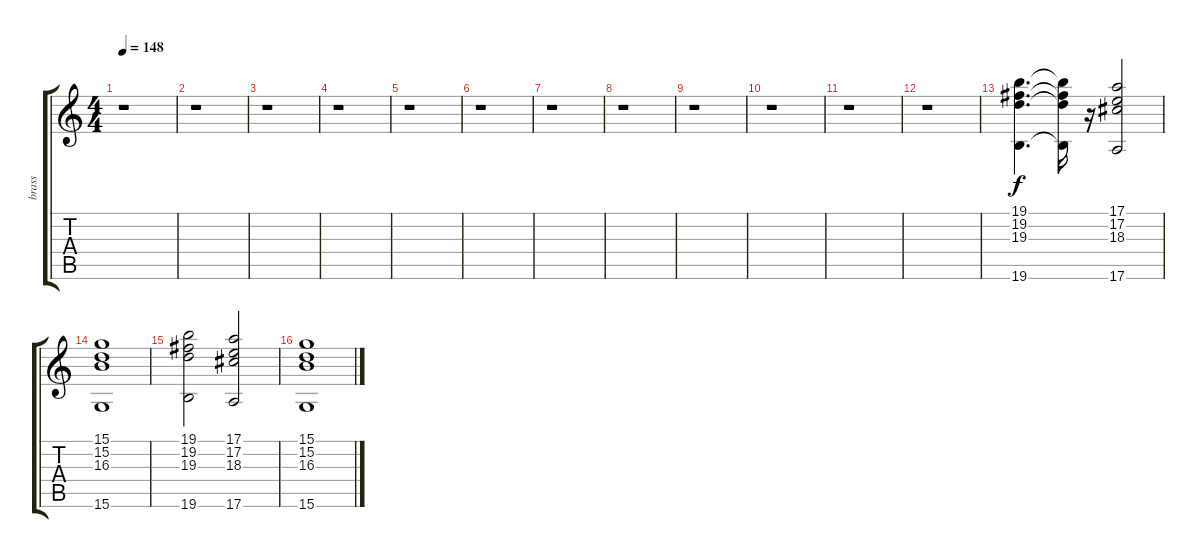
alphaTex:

\track ("brass" "brass") {instrument brasssection}
\staff {score tabs}
\tuning (E4 B3 G3 D3 A2 E2) {hide}
\ts (4 4)
\tempo 148
\clef g2
\ks c
r.1{dy f} |
r.1 |
r.1 |
r.1 |
r.1 |
r.1 |
r.1 |
r.1 |
r.1 |
r.1 |
r.1 |
r.1 |
(19.1 19.2 19.3 19.6).4{d} (19.1{t} 19.2{t} 19.3{t} 19.6{t}).16 r.16 (17.1 17.2 18.3 17.6).2 |
(15.1 15.2 16.3 15.6).1 |
(19.1 19.2 19.3 19.6).2 (17.1 17.2 18.3 17.6).2 |
(15.1 15.2 16.3 15.6).1
